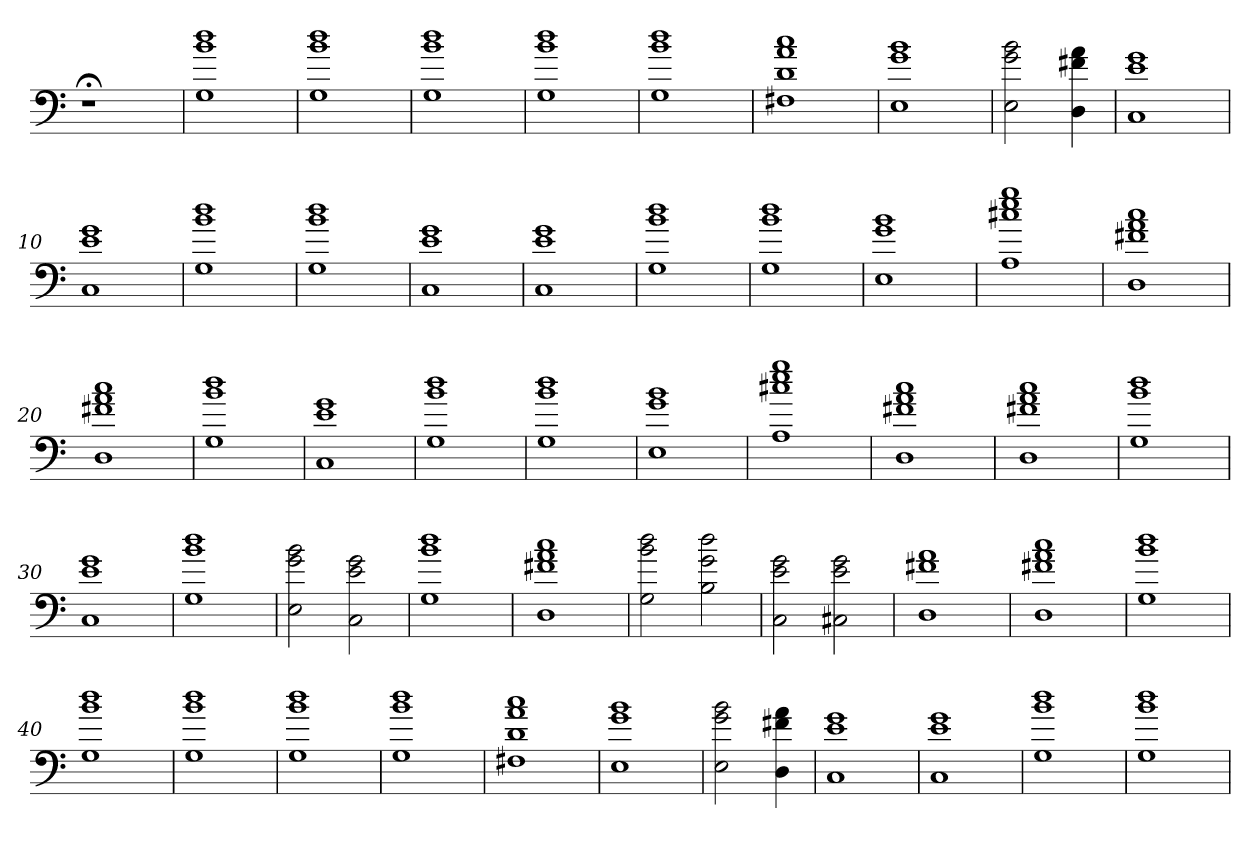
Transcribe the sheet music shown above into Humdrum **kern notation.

**kern
*part1
*staff1
=
1r;<
=1
1G 1b 1dd
=2
1G 1b 1dd
=3
1G 1b 1dd
=4
1G 1b 1dd
=5
1G 1b 1dd
=6
1F#X 1d 1a 1cc
=7
1E 1g 1b
=8
2E 2g 2b
4D 4f#X 4a
=9
1C 1e 1g
=10
1C 1e 1g
=11
1G 1b 1dd
=12
1G 1b 1dd
=13
1C 1e 1g
=14
1C 1e 1g
=15
1G 1b 1dd
=16
1G 1b 1dd
=17
1E 1g 1b
=18
1A 1cc#X 1ee 1gg
=19
1D 1f#X 1a 1cc
=20
1D 1f#X 1a 1cc
=21
1G 1b 1dd
=22
1C 1e 1g
=23
1G 1b 1dd
=24
1G 1b 1dd
=25
1E 1g 1b
=26
1A 1cc#X 1ee 1gg
=27
1D 1f#X 1a 1cc
=28
1D 1f#X 1a 1cc
=29
1G 1b 1dd
=30
1C 1e 1g
=31
1G 1b 1dd
=32
2E 2g 2b
2C 2e 2g
=33
1G 1b 1dd
=34
1D 1f#X 1a 1cc
=35
2G 2b 2dd
2B 2g 2dd
=36
2C 2e 2g
2C#X 2e 2g
=37
1D 1f#X 1a
=38
1D 1f#X 1a 1cc
=39
1G 1b 1dd
=40
1G 1b 1dd
=41
1G 1b 1dd
=42
1G 1b 1dd
=43
1G 1b 1dd
=44
1F#X 1d 1a 1cc
=45
1E 1g 1b
=46
2E 2g 2b
4D 4f#X 4a
=47
1C 1e 1g
=48
1C 1e 1g
=49
1G 1b 1dd
=50
1G 1b 1dd
=
*-
